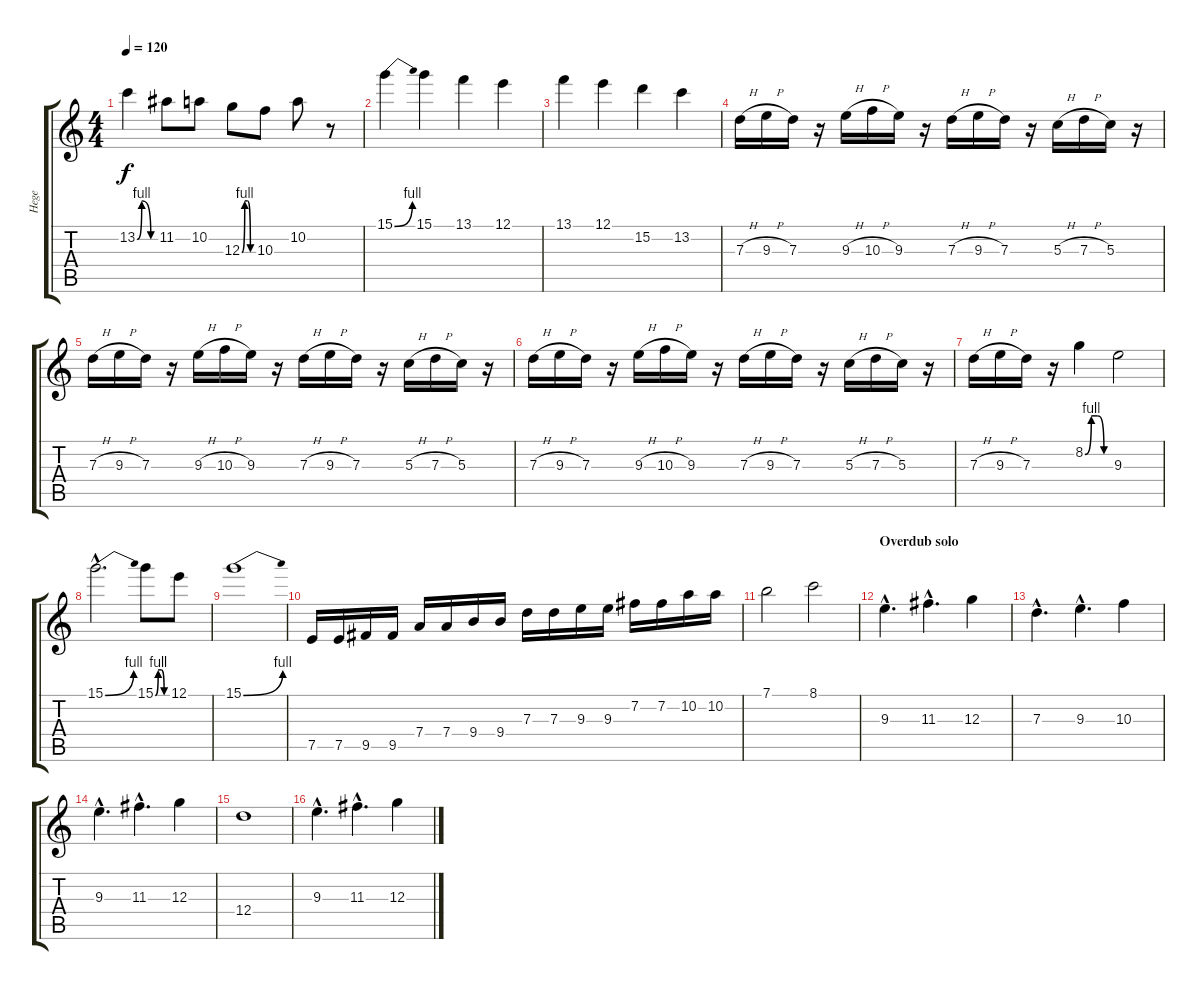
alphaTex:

\track ("Hege" "Hege") {instrument distortionguitar}
\staff {score tabs}
\tuning (E4 B3 G3 D3 A2 E2) {hide}
\ts (4 4)
\tempo 120
\clef g2
\ks c
13.2{be (custom 0 0 15 4 45 0 60 0)}.4{dy f} 11.2.8 10.2.8 12.3{be (custom 0 0 15 4 30 4 45 0 60 0)}.8 10.3.8 10.2.8 r.8 |
15.1{be (bend 0 0 60 4)}.4 15.1.4 13.1.4 12.1.4 |
13.1.4 12.1.4 15.2.4 13.2.4 |
7.3{h}.16 9.3{h}.16 7.3.16 r.16 9.3{h}.16 10.3{h}.16 9.3.16 r.16 7.3{h}.16 9.3{h}.16 7.3.16 r.16 5.3{h}.16 7.3{h}.16 5.3.16 r.16 |
7.3{h}.16 9.3{h}.16 7.3.16 r.16 9.3{h}.16 10.3{h}.16 9.3.16 r.16 7.3{h}.16 9.3{h}.16 7.3.16 r.16 5.3{h}.16 7.3{h}.16 5.3.16 r.16 |
7.3{h}.16 9.3{h}.16 7.3.16 r.16 9.3{h}.16 10.3{h}.16 9.3.16 r.16 7.3{h}.16 9.3{h}.16 7.3.16 r.16 5.3{h}.16 7.3{h}.16 5.3.16 r.16 |
7.3{h}.16 9.3{h}.16 7.3.16 r.16 8.2{be (custom 0 0 15 4 30 4 45 0 60 0)}.4 9.3.2 |
15.1{be (bend 0 0 60 4) hac}.2{d} 15.1{be (custom 0 0 15 4 30 4 45 0 60 0)}.8 12.1.8 |
15.1{be (bend 0 0 60 4)}.1 |
7.5.16 7.5.16 9.5.16 9.5.16 7.4.16 7.4.16 9.4.16 9.4.16 7.3.16 7.3.16 9.3.16 9.3.16 7.2.16 7.2.16 10.2.16 10.2.16 |
7.1.2 8.1.2 |
\section ("" "Overdub solo")
9.3{hac}.4{d volume 14} 11.3{hac}.4{d} 12.3.4 |
7.3{hac}.4{d} 9.3{hac}.4{d} 10.3.4 |
9.3{hac}.4{d} 11.3{hac}.4{d} 12.3.4 |
12.4.1 |
9.3{hac}.4{d} 11.3{hac}.4{d} 12.3.4
